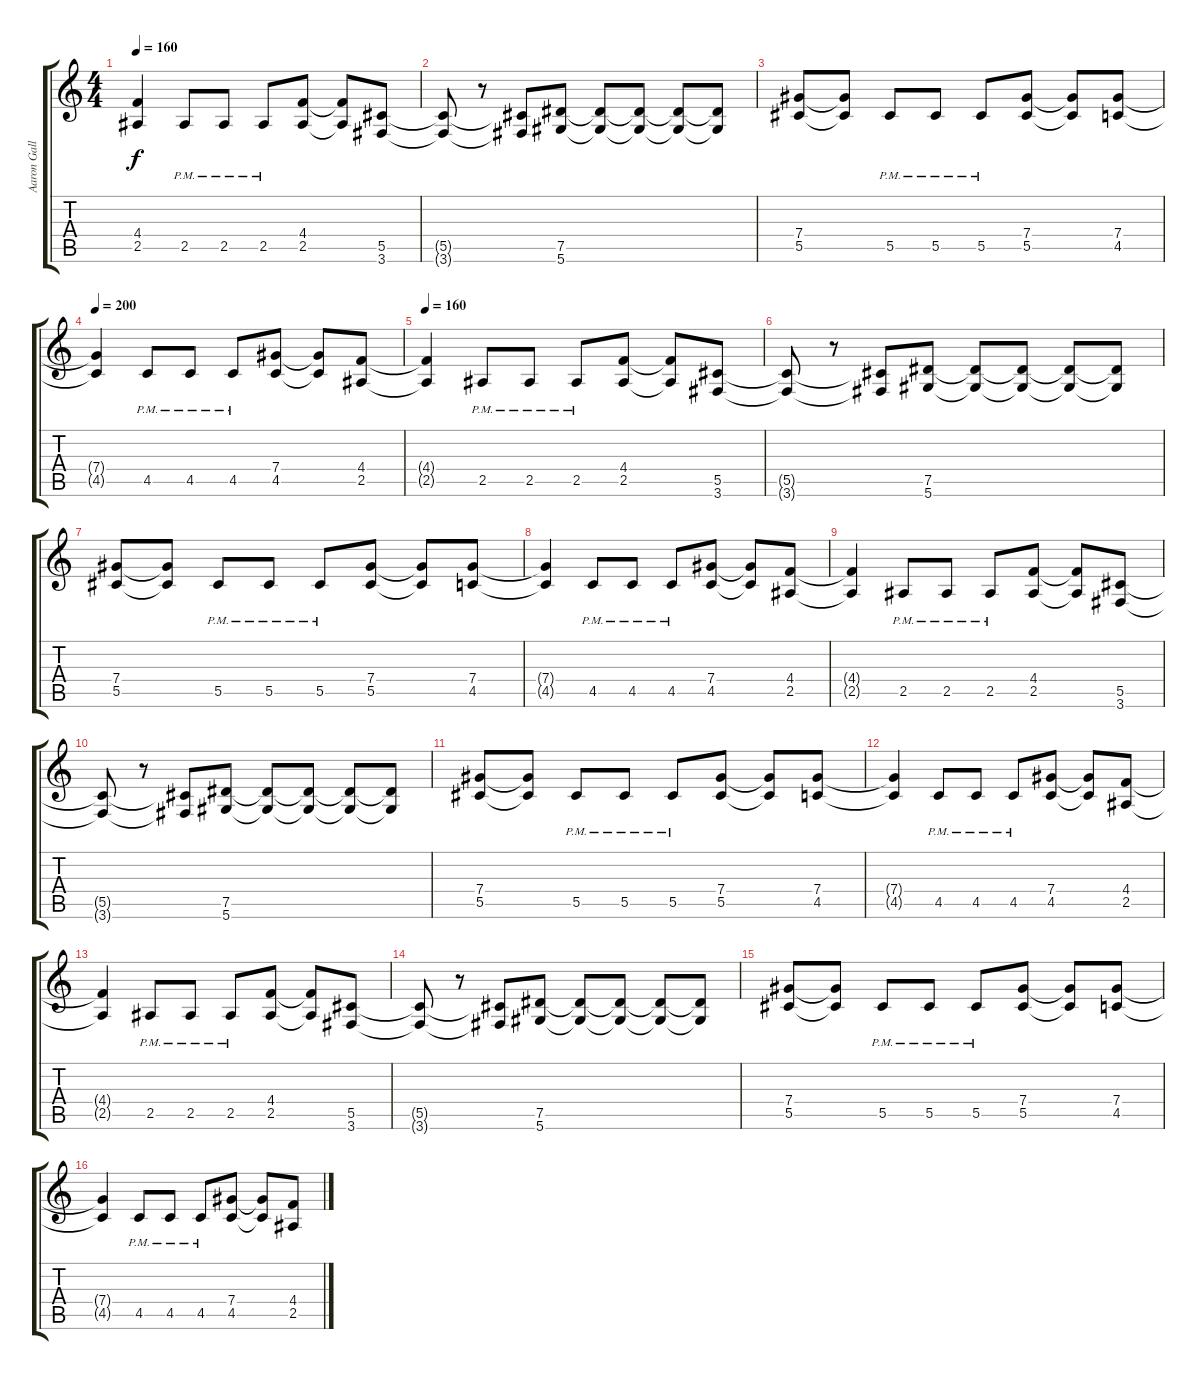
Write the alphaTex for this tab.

\track ("Aaron Gallegos" "Aaron Gall") {instrument distortionguitar}
\staff {score tabs}
\tuning (Eb4 Bb3 Gb3 Db3 Ab2 Eb2) {hide}
\ts (4 4)
\tempo 160
\clef g2
\ks c
(4.4{t} 2.5{t}).4{dy f} 2.5{pm}.8 2.5{pm}.8 2.5{pm}.8 (4.4 2.5).8 (4.4{t} 2.5{t}).8 (5.5 3.6).8 |
(5.5{t} 3.6{t}).8 r.8 (5.5{t} 3.6{t}).8 (7.5 5.6).8 (7.5{t} 5.6{t}).8 (7.5{t} 5.6{t}).8 (7.5{t} 5.6{t}).8 (7.5{t} 5.6{t}).8 |
(7.4 5.5).8 (7.4{t} 5.5{t}).8 5.5{pm}.8 5.5{pm}.8 5.5{pm}.8 (7.4 5.5).8 (7.4{t} 5.5{t}).8 (7.4 4.5).8 |
\tempo 200
(7.4{t} 4.5{t}).4 4.5{pm}.8 4.5{pm}.8 4.5{pm}.8 (7.4 4.5).8 (7.4{t} 4.5{t}).8 (4.4 2.5).8 |
\tempo 160
(4.4{t} 2.5{t}).4 2.5{pm}.8 2.5{pm}.8 2.5{pm}.8 (4.4 2.5).8 (4.4{t} 2.5{t}).8 (5.5 3.6).8 |
(5.5{t} 3.6{t}).8 r.8 (5.5{t} 3.6{t}).8 (7.5 5.6).8 (7.5{t} 5.6{t}).8 (7.5{t} 5.6{t}).8 (7.5{t} 5.6{t}).8 (7.5{t} 5.6{t}).8 |
(7.4 5.5).8 (7.4{t} 5.5{t}).8 5.5{pm}.8 5.5{pm}.8 5.5{pm}.8 (7.4 5.5).8 (7.4{t} 5.5{t}).8 (7.4 4.5).8 |
(7.4{t} 4.5{t}).4 4.5{pm}.8 4.5{pm}.8 4.5{pm}.8 (7.4 4.5).8 (7.4{t} 4.5{t}).8 (4.4 2.5).8 |
(4.4{t} 2.5{t}).4 2.5{pm}.8 2.5{pm}.8 2.5{pm}.8 (4.4 2.5).8 (4.4{t} 2.5{t}).8 (5.5 3.6).8 |
(5.5{t} 3.6{t}).8 r.8 (5.5{t} 3.6{t}).8 (7.5 5.6).8 (7.5{t} 5.6{t}).8 (7.5{t} 5.6{t}).8 (7.5{t} 5.6{t}).8 (7.5{t} 5.6{t}).8 |
(7.4 5.5).8 (7.4{t} 5.5{t}).8 5.5{pm}.8 5.5{pm}.8 5.5{pm}.8 (7.4 5.5).8 (7.4{t} 5.5{t}).8 (7.4 4.5).8 |
(7.4{t} 4.5{t}).4 4.5{pm}.8 4.5{pm}.8 4.5{pm}.8 (7.4 4.5).8 (7.4{t} 4.5{t}).8 (4.4 2.5).8 |
(4.4{t} 2.5{t}).4 2.5{pm}.8 2.5{pm}.8 2.5{pm}.8 (4.4 2.5).8 (4.4{t} 2.5{t}).8 (5.5 3.6).8 |
(5.5{t} 3.6{t}).8 r.8 (5.5{t} 3.6{t}).8 (7.5 5.6).8 (7.5{t} 5.6{t}).8 (7.5{t} 5.6{t}).8 (7.5{t} 5.6{t}).8 (7.5{t} 5.6{t}).8 |
(7.4 5.5).8 (7.4{t} 5.5{t}).8 5.5{pm}.8 5.5{pm}.8 5.5{pm}.8 (7.4 5.5).8 (7.4{t} 5.5{t}).8 (7.4 4.5).8 |
(7.4{t} 4.5{t}).4 4.5{pm}.8 4.5{pm}.8 4.5{pm}.8 (7.4 4.5).8 (7.4{t} 4.5{t}).8 (4.4 2.5).8
